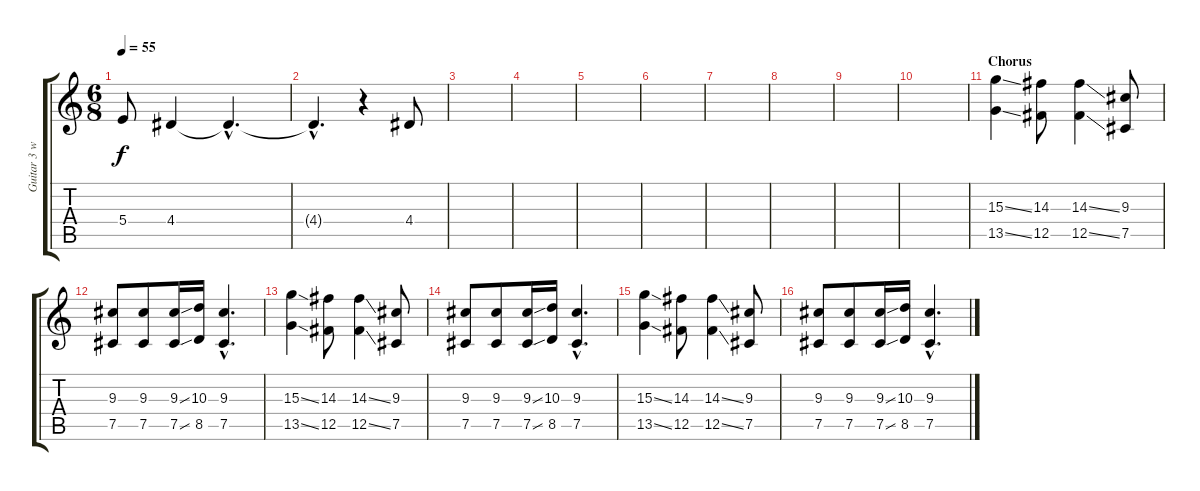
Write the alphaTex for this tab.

\track ("Guitar 3 w/ Distorsion and delay" "Guitar 3 w") {instrument distortionguitar}
\staff {score tabs}
\tuning (Db4 Ab3 E3 B2 Gb2 Db2) {hide}
\ts (6 8)
\tempo 55
\clef g2
\ks c
5.4{t}.8{dy f} 4.4.4 4.4{hac t}.4{d} |
4.4{hac t}.4{d} r.4 4.4.8 |
|
|
|
|
|
|
|
|
\section ("" "Chorus")
(15.3{ss} 13.5{ss}).4 (14.3 12.5).8 (14.3{ss} 12.5{ss}).4 (9.3 7.5).8 |
(9.3 7.5).8 (9.3 7.5).8 (9.3{ss} 7.5{ss}).16 (10.3 8.5).16 (9.3{hac} 7.5{hac}).4{d} |
(15.3{ss} 13.5{ss}).4 (14.3 12.5).8 (14.3{ss} 12.5{ss}).4 (9.3 7.5).8 |
(9.3 7.5).8 (9.3 7.5).8 (9.3{ss} 7.5{ss}).16 (10.3 8.5).16 (9.3{hac} 7.5{hac}).4{d} |
(15.3{ss} 13.5{ss}).4 (14.3 12.5).8 (14.3{ss} 12.5{ss}).4 (9.3 7.5).8 |
(9.3 7.5).8 (9.3 7.5).8 (9.3{ss} 7.5{ss}).16 (10.3 8.5).16 (9.3{hac} 7.5{hac}).4{d}
